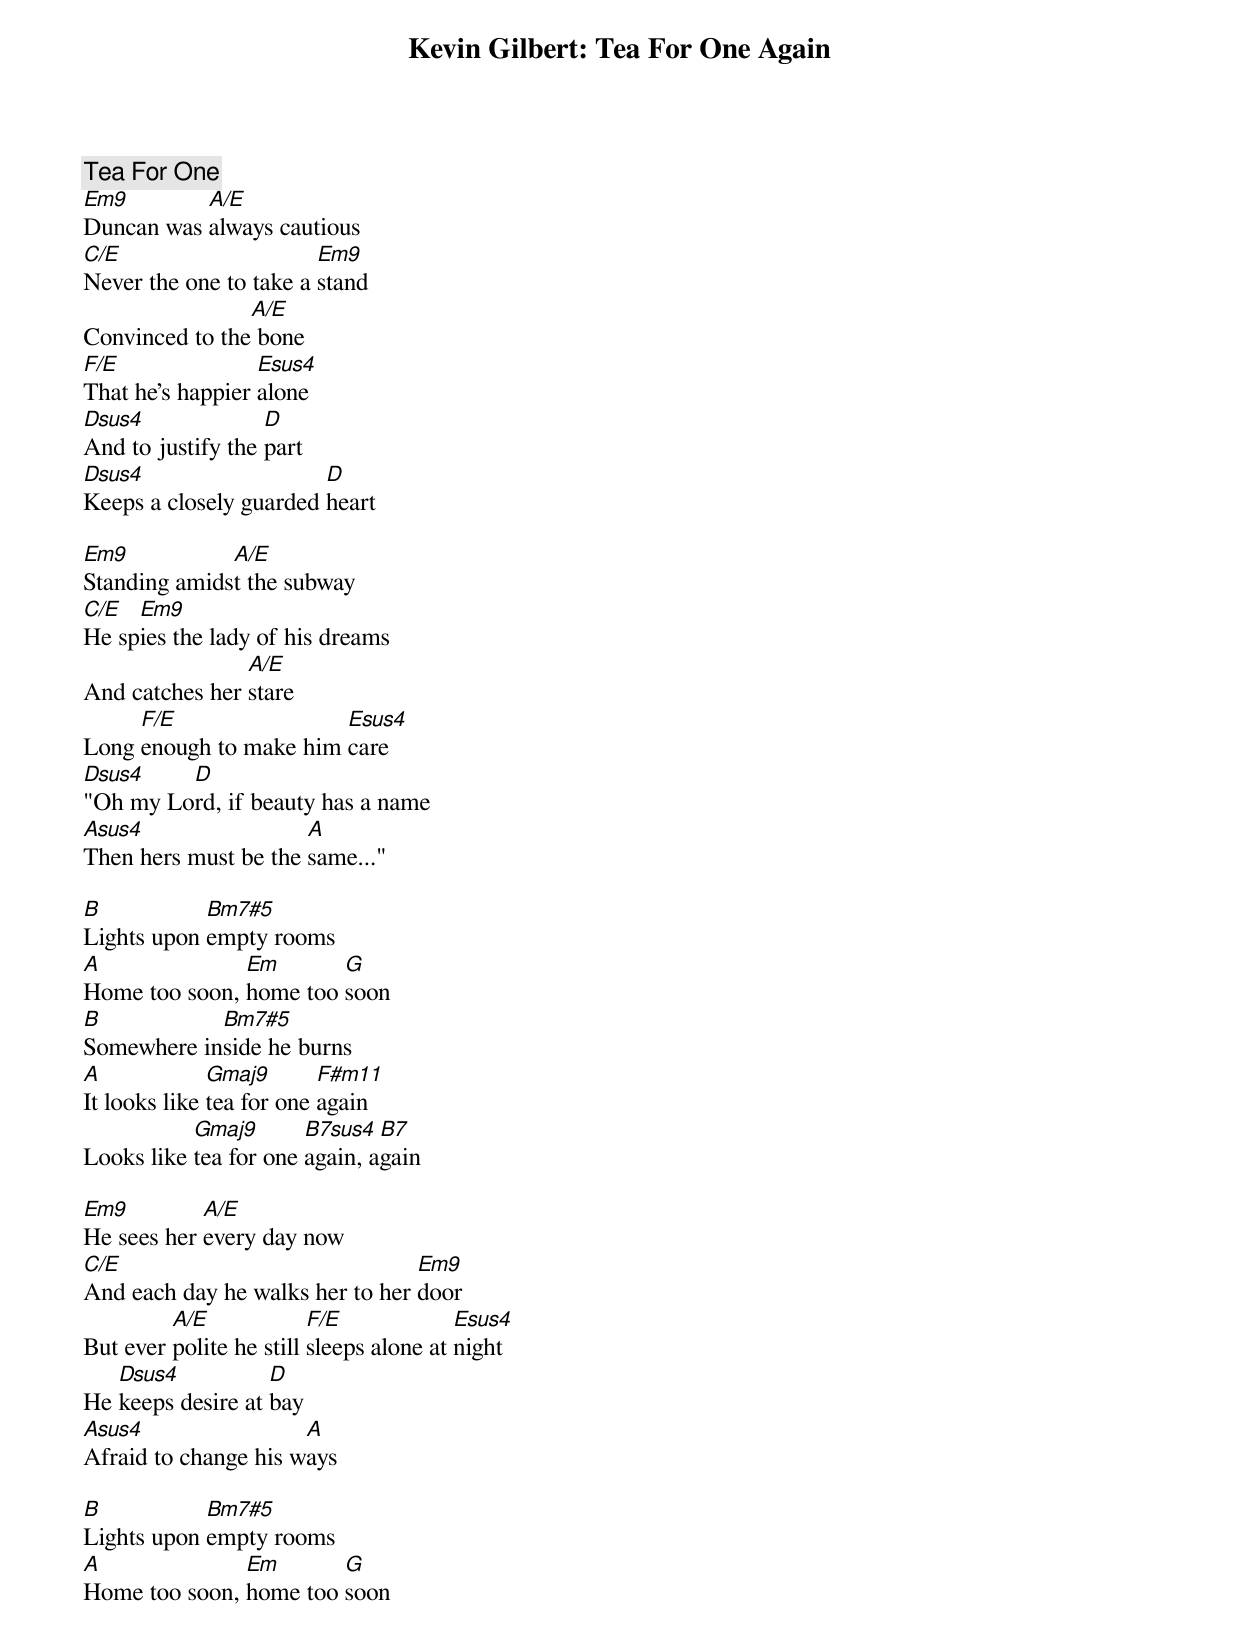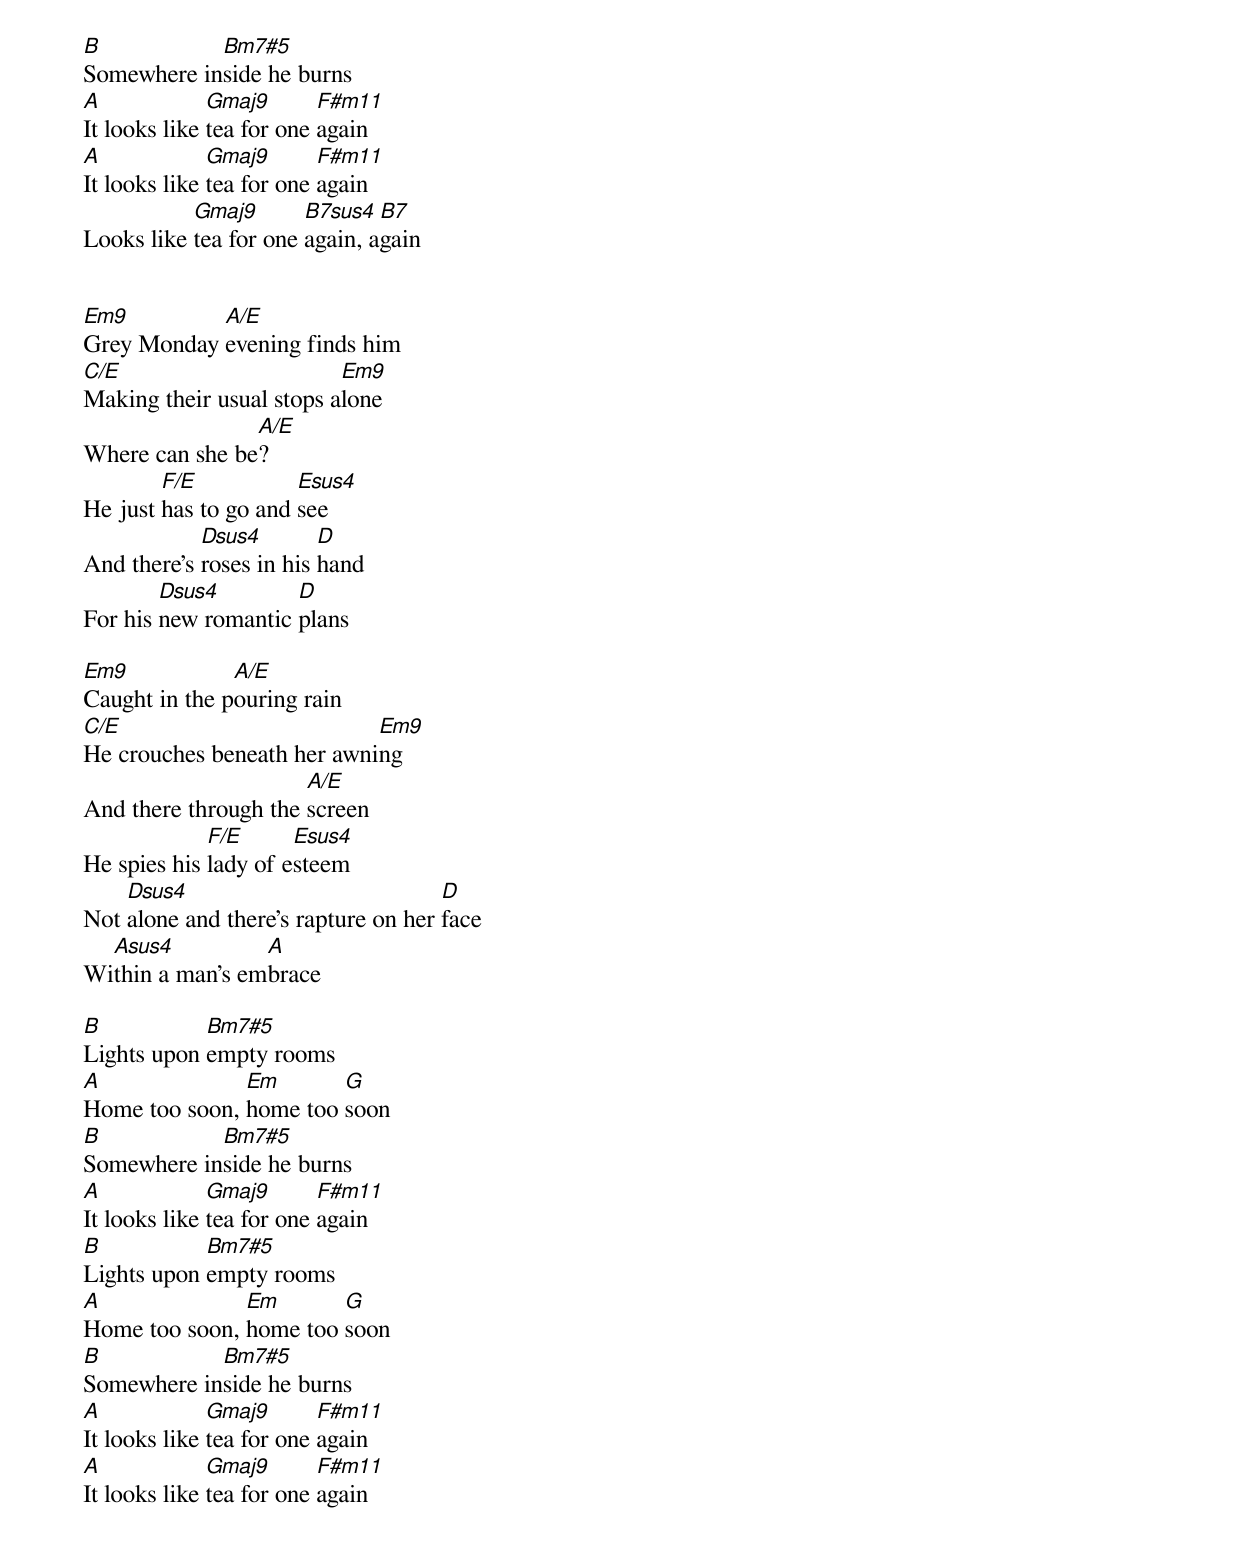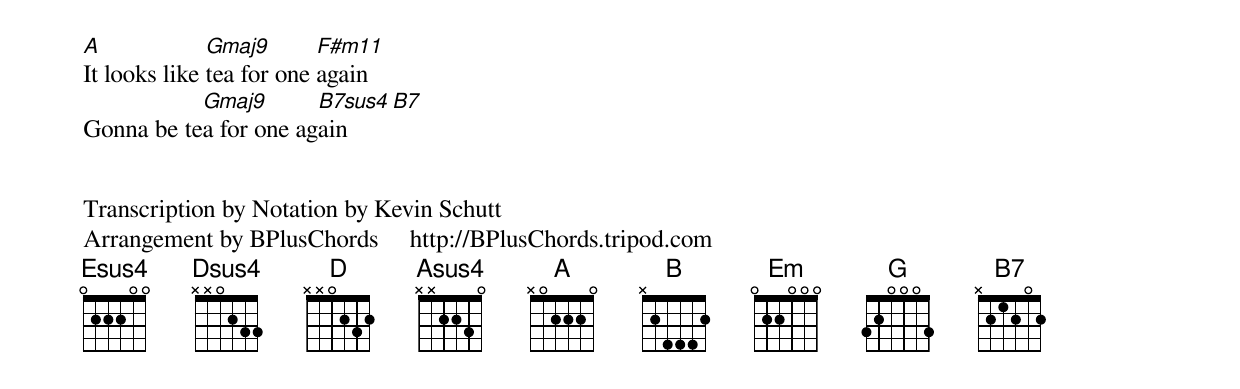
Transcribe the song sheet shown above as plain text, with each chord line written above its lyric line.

Kevin Gilbert: Tea For One Again

Tea For One
Em9        A/E
Duncan was always cautious
C/E                     Em9
Never the one to take a stand
                A/E
Convinced to the bone
F/E               Esus4
That he's happier alone
Dsus4              D
And to justify the part
Dsus4                   D
Keeps a closely guarded heart

Em9           A/E
Standing amidst the subway
C/E  Em9
He spies the lady of his dreams
                A/E
And catches her stare
     F/E                Esus4
Long enough to make him care
Dsus4    D
"Oh my Lord, if beauty has a name
Asus4                 A
Then hers must be the same..."

B           Bm7#5
Lights upon empty rooms
A              Em       G
Home too soon, home too soon
B           Bm7#5
Somewhere inside he burns
A             Gmaj9       F#m11
It looks like tea for one again
           Gmaj9       B7sus4  B7
Looks like tea for one again, again

Em9         A/E
He sees her every day now
C/E                              Em9
And each day he walks her to her door
         A/E             F/E             Esus4
But ever polite he still sleeps alone at night
   Dsus4           D
He keeps desire at bay
Asus4                 A
Afraid to change his ways

B           Bm7#5
Lights upon empty rooms
A              Em       G
Home too soon, home too soon
B           Bm7#5
Somewhere inside he burns
A             Gmaj9       F#m11
It looks like tea for one again
A             Gmaj9       F#m11
It looks like tea for one again
           Gmaj9       B7sus4  B7
Looks like tea for one again, again


Em9         A/E
Grey Monday evening finds him
C/E                       Em9
Making their usual stops alone
                A/E
Where can she be?
        F/E           Esus4
He just has to go and see
            Dsus4        D
And there's roses in his hand
        Dsus4        D
For his new romantic plans

Em9            A/E
Caught in the pouring rain
C/E                         Em9
He crouches beneath her awning
                      A/E
And there through the screen
             F/E      Esus4
He spies his lady of esteem
    Dsus4                            D
Not alone and there's rapture on her face
  Asus4          A
Within a man's embrace

B           Bm7#5
Lights upon empty rooms
A              Em       G
Home too soon, home too soon
B           Bm7#5
Somewhere inside he burns
A             Gmaj9       F#m11
It looks like tea for one again
B           Bm7#5
Lights upon empty rooms
A              Em       G
Home too soon, home too soon
B           Bm7#5
Somewhere inside he burns
A             Gmaj9       F#m11
It looks like tea for one again
A             Gmaj9       F#m11
It looks like tea for one again
A             Gmaj9       F#m11
It looks like tea for one again
           Gmaj9       B7sus4  B7
Gonna be tea for one again


Copyright 1994  Canvas Matress Music
Transcription by Notation by Kevin Schutt
Arrangement by BPlusChords     http://BPlusChords.tripod.com
